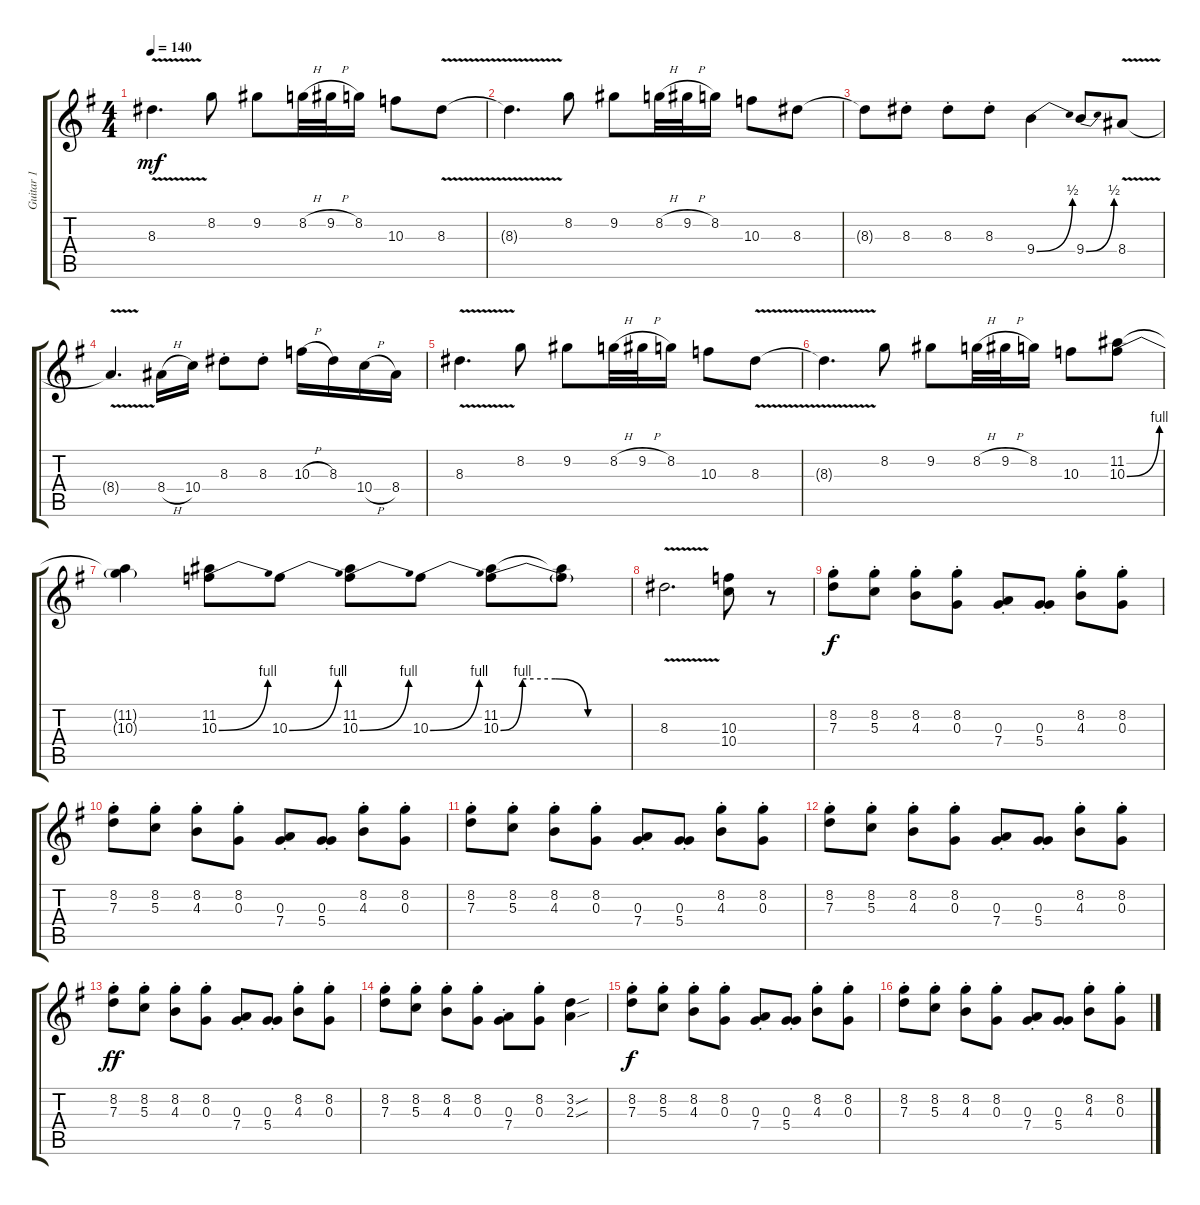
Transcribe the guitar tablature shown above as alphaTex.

\track ("Guitar 1" "Guitar 1") {instrument distortionguitar}
\staff {score tabs}
\tuning (E4 B3 G3 D3 A2 E2) {hide}
\ts (4 4)
\tempo 140
\clef g2
\ks g
8.3{v}.4{d dy mf} 8.2.8 9.2.8 8.2{h}.32 9.2{h}.32 8.2.16 10.3.8 8.3{v}.8 |
8.3{v t}.4{d} 8.2.8 9.2.8 8.2{h}.32 9.2{h}.32 8.2.16 10.3.8 8.3.8 |
8.3{t}.8 8.3{st}.8 8.3{st}.8 8.3{st}.8 9.4{be (bend 0 0 60 2)}.4 9.4{be (bend 0 0 60 2)}.8 8.4{v}.8 |
8.4{v t}.4{d} 8.4{h}.16 10.4.16 8.3{st}.8 8.3{st}.8 10.3{h}.16 8.3.16 10.4{h}.16 8.4.16 |
8.3{v}.4{d} 8.2.8 9.2.8 8.2{h}.32 9.2{h}.32 8.2.16 10.3.8 8.3{v}.8 |
8.3{v t}.4{d} 8.2.8 9.2.8 8.2{h}.32 9.2{h}.32 8.2.16 10.3.8 (11.2 10.3{be (bend 0 0 60 4)}).8 |
(11.2{t} 10.3{t}).4 (11.2 10.3{be (bend 0 0 60 4)}).8 10.3{be (bend 0 0 60 4)}.8 (11.2 10.3{be (bend 0 0 60 4)}).8 10.3{be (bend 0 0 60 4)}.8 (11.2 10.3{be (custom 0 0 10 4 25 4 40 0 60 0)}).8 (11.2{t} 10.3{t}).8 |
8.3{v}.2{d} (10.3 10.4).8 r.8 |
(8.2{st} 7.3{st}).8{dy f} (8.2{st} 5.3{st}).8 (8.2{st} 4.3{st}).8 (8.2{st} 0.3{st}).8 (0.3{st} 7.4{st}).8 (0.3{st} 5.4{st}).8 (8.2{st} 4.3{st}).8 (8.2{st} 0.3{st}).8 |
(8.2{st} 7.3{st}).8 (8.2{st} 5.3{st}).8 (8.2{st} 4.3{st}).8 (8.2{st} 0.3{st}).8 (0.3{st} 7.4{st}).8 (0.3{st} 5.4{st}).8 (8.2{st} 4.3{st}).8 (8.2{st} 0.3{st}).8 |
(8.2{st} 7.3{st}).8 (8.2{st} 5.3{st}).8 (8.2{st} 4.3{st}).8 (8.2{st} 0.3{st}).8 (0.3{st} 7.4{st}).8 (0.3{st} 5.4{st}).8 (8.2{st} 4.3{st}).8 (8.2{st} 0.3{st}).8 |
(8.2{st} 7.3{st}).8 (8.2{st} 5.3{st}).8 (8.2{st} 4.3{st}).8 (8.2{st} 0.3{st}).8 (0.3{st} 7.4{st}).8 (0.3{st} 5.4{st}).8 (8.2{st} 4.3{st}).8 (8.2{st} 0.3{st}).8 |
(8.2{st} 7.3{st}).8{dy ff} (8.2{st} 5.3{st}).8 (8.2{st} 4.3{st}).8 (8.2{st} 0.3{st}).8 (0.3{st} 7.4{st}).8 (0.3{st} 5.4{st}).8 (8.2{st} 4.3{st}).8 (8.2{st} 0.3{st}).8 |
(8.2{st} 7.3{st}).8 (8.2{st} 5.3{st}).8 (8.2{st} 4.3{st}).8 (8.2{st} 0.3{st}).8 (0.3{st} 7.4{st}).8 (8.2{st} 0.3{st}).8 (3.2{sou} 2.3{sou}).4 |
(8.2{st} 7.3{st}).8{dy f} (8.2{st} 5.3{st}).8 (8.2{st} 4.3{st}).8 (8.2{st} 0.3{st}).8 (0.3{st} 7.4{st}).8 (0.3{st} 5.4{st}).8 (8.2{st} 4.3{st}).8 (8.2{st} 0.3{st}).8 |
(8.2{st} 7.3{st}).8 (8.2{st} 5.3{st}).8 (8.2{st} 4.3{st}).8 (8.2{st} 0.3{st}).8 (0.3{st} 7.4{st}).8 (0.3{st} 5.4{st}).8 (8.2{st} 4.3{st}).8 (8.2{st} 0.3{st}).8
